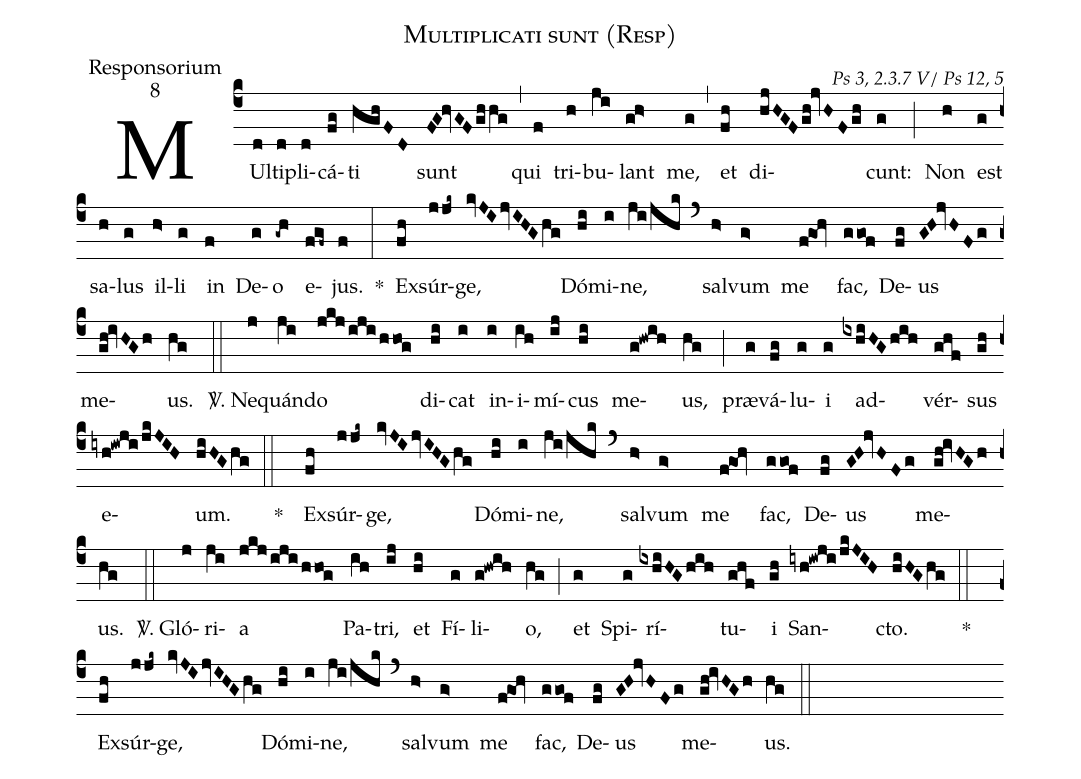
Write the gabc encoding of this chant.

name:Multiplicati sunt (Resp);
office-part:Responsorium;
mode:8;
commentary:Ps 3, 2.3.7 V/ Ps 12, 5;
%%
(c4)MUl(d)ti(d)pli(d)cá(fg)ti(hghFD) sunt(FG!hvGFghhg) (,) qui(f) tri(h)bu(ji)lant(gh>) me,(g) (,) et(fh) di(hjHGFgh!jvHFgh)cunt:(g) (;) Non(h) est(g) sa(h)lus(g) il(h>)li(g) in(f) De(g)o(-gh) e(fgf~)jus.(f) *(:) Ex(fh)súr(jjk~)ge,(kvJIjvIHGhg) Dó(hi)mi(i)ne,(ji/jhk) (`) sal(h>)vum(g>) me(f!goh) fac,(ggof) De(fg)us(GH!jvHFg) me(gh!ivHGh)us.(hg) (::)

<sp>V/</sp>. Ne(j)quán(ji)do(jkj/iji/hhog) di(hi)cat(i) in(i)i(ih)mí(ij)cus(hi) me(g!hwih)us,(hg) (;) præ(g)vá(fg)lu(g)i(g) ad(ixhiHG/hih)vér(ghf)sus(gh) e(iyh!iwji/jkJIH)um.(hiHGhg) (::)
*() Ex(fh)súr(jjk~)ge,(kvJIjvIHGhg) Dó(hi)mi(i)ne,(ji/jhk) (`) sal(h>)vum(g>) me(f!goh) fac,(ggof) De(fg)us(GH!jvHFg) me(gh!ivHGh)us.(hg) (::)

<sp>V/</sp>. Gló(j)ri(ji)a(jkj/iji/hhog) Pa(ih)tri,(ij) et(hi) Fí(g)li(g!hwih)o,(hg) (;) et(g) Spi(g)rí(ixhiHG/hih)tu(ghf)i(gh) San(iyh!iwji/jkJIH)cto.(hiHGhg) (::)
*() Ex(fh)súr(jjk~)ge,(kvJIjvIHGhg) Dó(hi)mi(i)ne,(ji/jhk) (`) sal(h>)vum(g>) me(f!goh) fac,(ggof) De(fg)us(GH!jvHFg) me(gh!ivHGh)us.(hg) (::)
